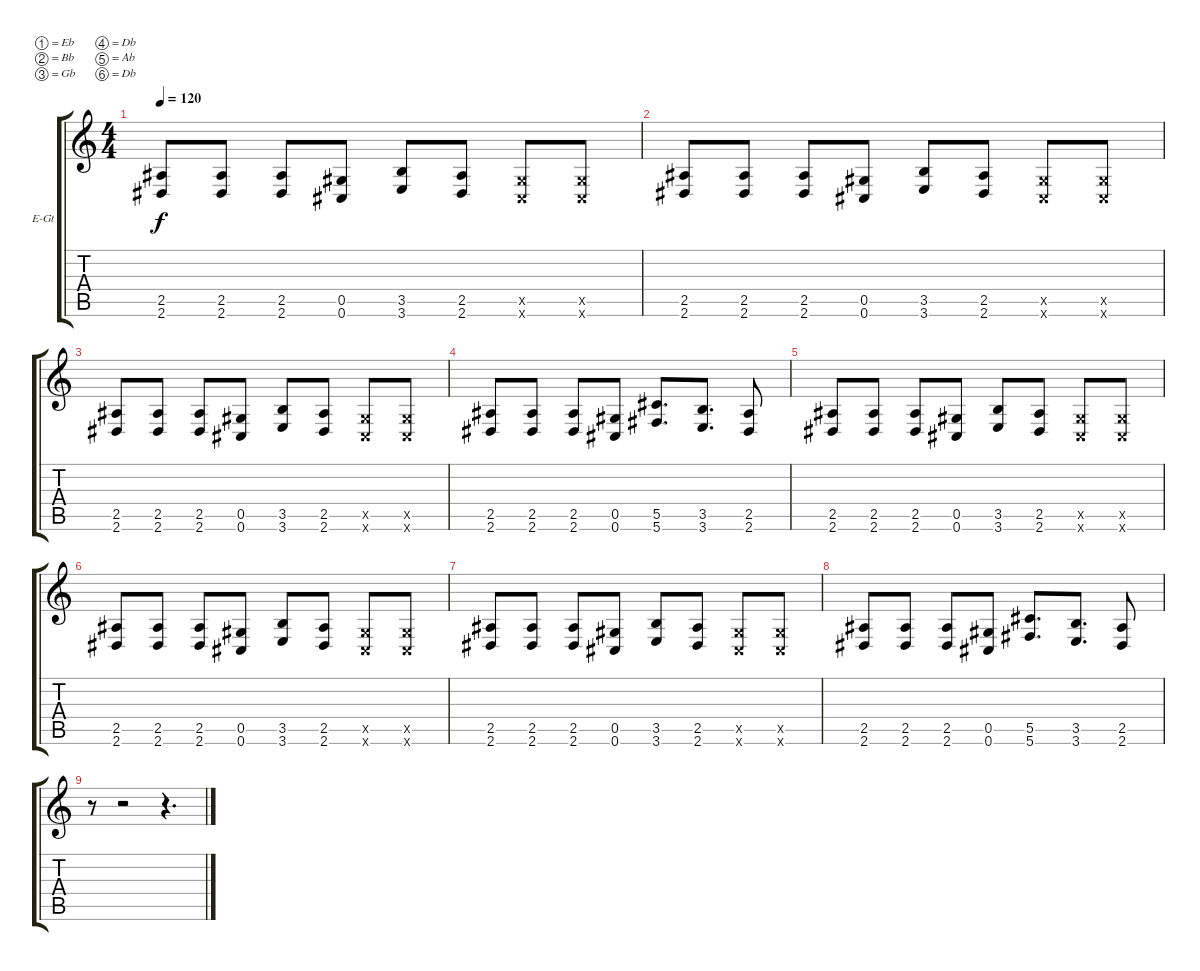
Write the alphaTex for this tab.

\bracketExtendMode groupsimilarinstruments
\firstSystemTrackNameOrientation horizontal
\otherSystemsTrackNameOrientation horizontal
\track ("Rythm Guitar 1" "E-Gt") {instrument distortionguitar}
\staff {score tabs}
\tuning (Eb4 Bb3 Gb3 Db3 Ab2 Db2)
\ts (4 4)
\tempo 120
\clef g2
\ks c
(2.5 2.6).8{dy f} (2.5 2.6).8 (2.5 2.6).8 (0.5 0.6).8 (3.5 3.6).8 (2.5 2.6).8 (0.5{x} 0.6{x}).8 (0.5{x} 0.6{x}).8 |
(2.5 2.6).8 (2.5 2.6).8 (2.5 2.6).8 (0.5 0.6).8 (3.5 3.6).8 (2.5 2.6).8 (0.5{x} 0.6{x}).8 (0.5{x} 0.6{x}).8 |
(2.5 2.6).8 (2.5 2.6).8 (2.5 2.6).8 (0.5 0.6).8 (3.5 3.6).8 (2.5 2.6).8 (0.5{x} 0.6{x}).8 (0.5{x} 0.6{x}).8 |
(2.5 2.6).8 (2.5 2.6).8 (2.5 2.6).8 (0.5 0.6).8 (5.5 5.6).8{d} (3.5 3.6).8{d} (2.5 2.6).8 |
(2.5 2.6).8 (2.5 2.6).8 (2.5 2.6).8 (0.5 0.6).8 (3.5 3.6).8 (2.5 2.6).8 (0.5{x} 0.6{x}).8 (0.5{x} 0.6{x}).8 |
(2.5 2.6).8 (2.5 2.6).8 (2.5 2.6).8 (0.5 0.6).8 (3.5 3.6).8 (2.5 2.6).8 (0.5{x} 0.6{x}).8 (0.5{x} 0.6{x}).8 |
(2.5 2.6).8 (2.5 2.6).8 (2.5 2.6).8 (0.5 0.6).8 (3.5 3.6).8 (2.5 2.6).8 (0.5{x} 0.6{x}).8 (0.5{x} 0.6{x}).8 |
(2.5 2.6).8 (2.5 2.6).8 (2.5 2.6).8 (0.5 0.6).8 (5.5 5.6).8{d} (3.5 3.6).8{d} (2.5 2.6).8 |
r.8 r.2 r.4{d}
